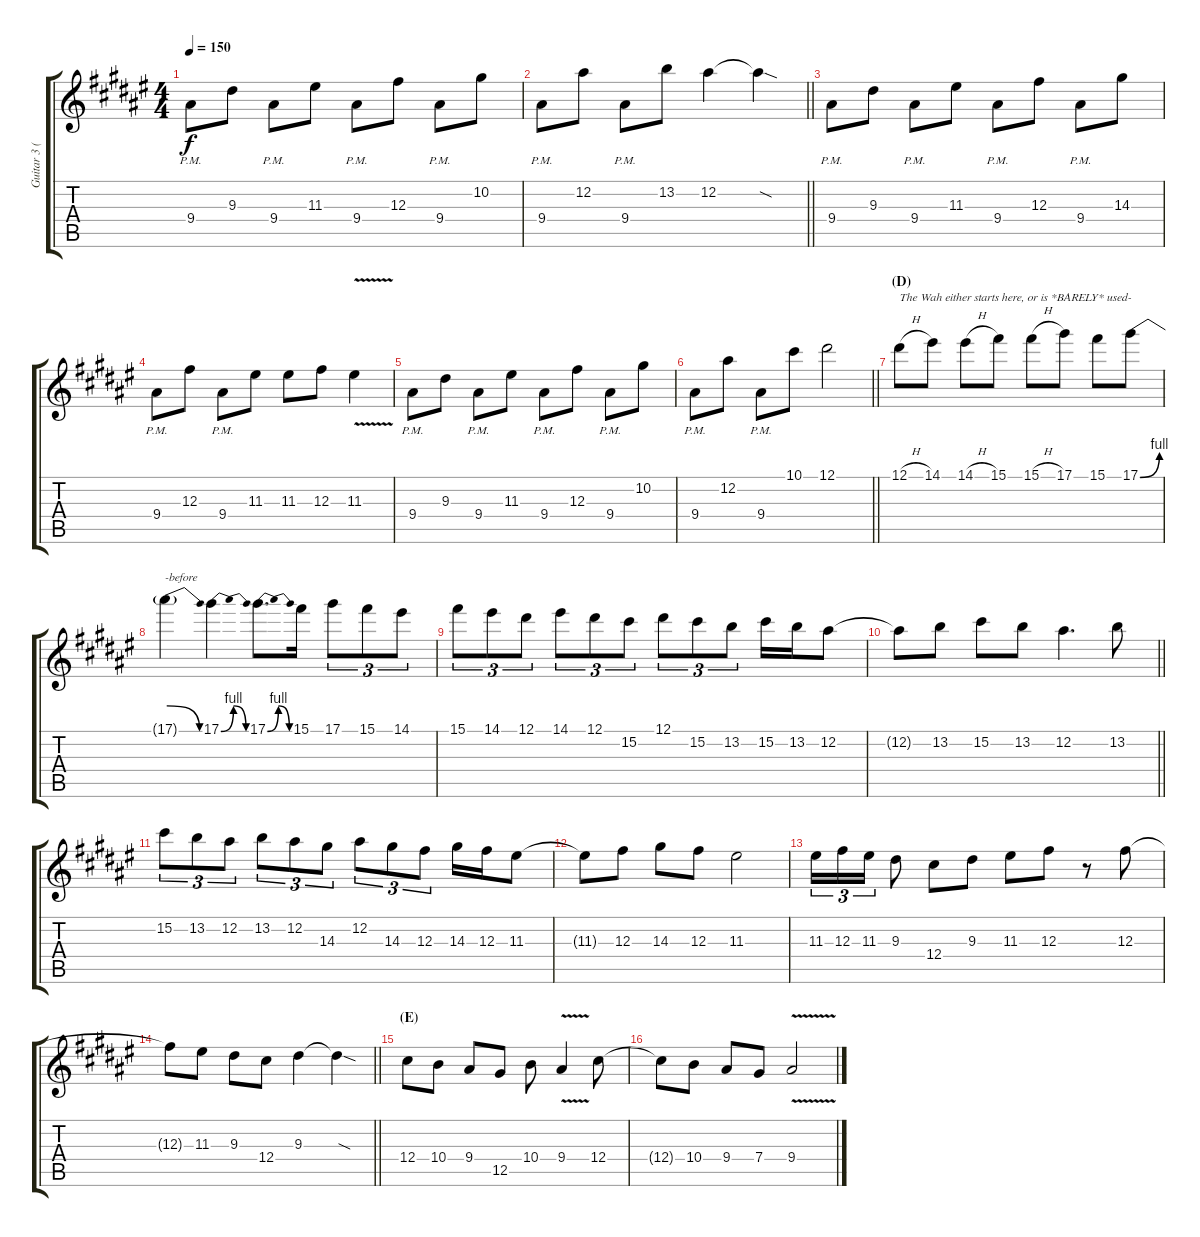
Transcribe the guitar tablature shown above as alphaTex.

\track ("Guitar 3 (Solo)" "Guitar 3 (") {instrument distortionguitar}
\staff {score tabs}
\tuning (Eb4 Bb3 Gb3 Db3 Ab2 Eb2) {hide}
\ts (4 4)
\tempo 150
\clef g2
\ks f#
9.4{pm}.8{dy f} 9.3.8 9.4{pm}.8 11.3.8 9.4{pm}.8 12.3.8 9.4{pm}.8 10.2.8 |
\barLineRight lightlight
9.4{pm}.8 12.2.8 9.4{pm}.8 13.2.8 12.2.4 12.2{sod t}.4 |
9.4{pm}.8 9.3.8 9.4{pm}.8 11.3.8 9.4{pm}.8 12.3.8 9.4{pm}.8 14.3.8 |
9.4{pm}.8 12.3.8 9.4{pm}.8 11.3.8 11.3.8 12.3.8 11.3{v}.4 |
9.4{pm}.8 9.3.8 9.4{pm}.8 11.3.8 9.4{pm}.8 12.3.8 9.4{pm}.8 10.2.8 |
\barLineRight lightlight
9.4{pm}.8 12.2.8 9.4{pm}.8 10.1.8 12.1.2 |
\section ("" "(D)")
12.1{h}.8{txt "The Wah either starts here, or is *BARELY* used-"} 14.1.8 14.1{h}.8 15.1.8 15.1{h}.8 17.1.8 15.1.8 17.1{be (bend 0 0 60 4)}.8 |
17.1{be (release 0 4 60 0) t}.4{txt "-before"} 17.1{be (bendrelease 0 0 15 4 45 4 60 0)}.4 17.1{be (bendrelease 0 0 30 4 30 4 60 0)}.8{d} 15.1.16 17.1.8{tu (3 2)} 15.1.8{tu (3 2)} 14.1.8{tu (3 2)} |
15.1.8{tu (3 2)} 14.1.8{tu (3 2)} 12.1.8{tu (3 2)} 14.1.8{tu (3 2)} 12.1.8{tu (3 2)} 15.2.8{tu (3 2)} 12.1.8{tu (3 2)} 15.2.8{tu (3 2)} 13.2.8{tu (3 2)} 15.2.16 13.2.16 12.2.8 |
\barLineRight lightlight
12.2{t}.8 13.2.8 15.2.8 13.2.8 12.2.4{d} 13.2.8 |
15.2.8{tu (3 2)} 13.2.8{tu (3 2)} 12.2.8{tu (3 2)} 13.2.8{tu (3 2)} 12.2.8{tu (3 2)} 14.3.8{tu (3 2)} 12.2.8{tu (3 2)} 14.3.8{tu (3 2)} 12.3.8{tu (3 2)} 14.3.16 12.3.16 11.3.8 |
11.3{t}.8 12.3.8 14.3.8 12.3.8 11.3.2 |
11.3.16{tu (3 2)} 12.3.16{tu (3 2)} 11.3.16{tu (3 2)} 9.3.8 12.4.8 9.3.8 11.3.8 12.3.8 r.8 12.3.8 |
\barLineRight lightlight
12.3{t}.8 11.3.8 9.3.8 12.4.8 9.3.4 9.3{sod t}.4 |
\section ("" "(E)")
12.4.8 10.4.8 9.4.8 12.5.8 10.4.8 9.4{v}.4 12.4.8 |
12.4{t}.8 10.4.8 9.4.8 7.4.8 9.4{v}.2
